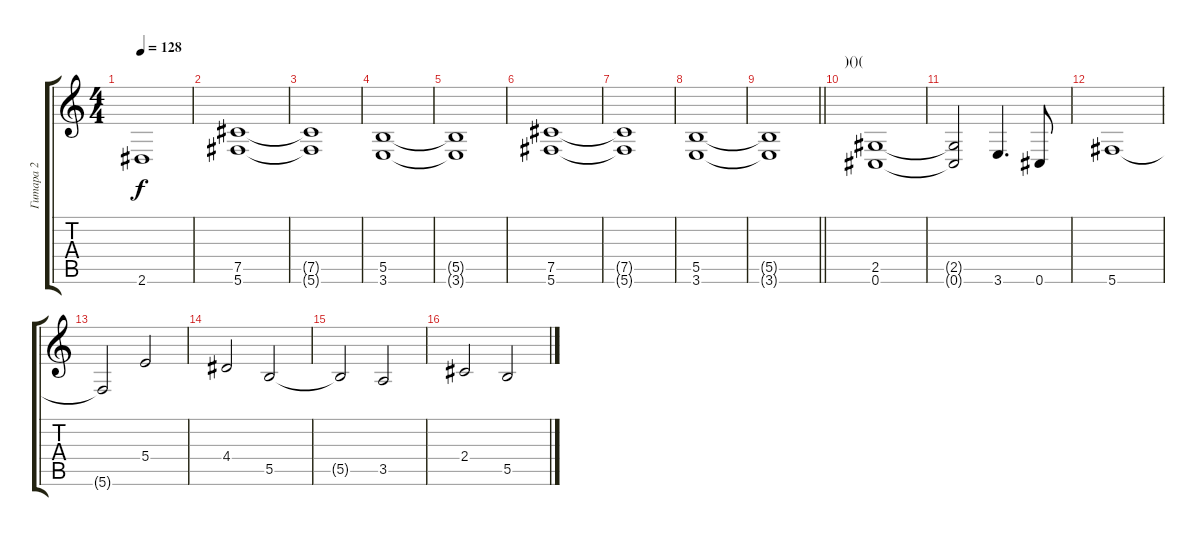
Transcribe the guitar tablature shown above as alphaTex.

\track ("Гитара 2" "Гитара 2") {instrument distortionguitar}
\staff {score tabs}
\tuning (Db4 Ab3 E3 B2 Gb2 Db2) {hide}
\ts (4 4)
\tempo 128
\clef g2
\ks c
2.6{t}.1{dy f} |
(7.5 5.6).1 |
(7.5{t} 5.6{t}).1 |
(5.5 3.6).1 |
(5.5{t} 3.6{t}).1 |
(7.5 5.6).1 |
(7.5{t} 5.6{t}).1 |
(5.5 3.6).1 |
\barLineRight lightlight
(5.5{t} 3.6{t}).1 |
\section ("" ")()(")
(2.5 0.6).1 |
(2.5{t} 0.6{t}).2 3.6.4{d} 0.6.8 |
5.6.1 |
5.6{t}.2 5.4.2 |
4.4.2 5.5.2 |
5.5{t}.2 3.5.2 |
2.4.2 5.5.2
